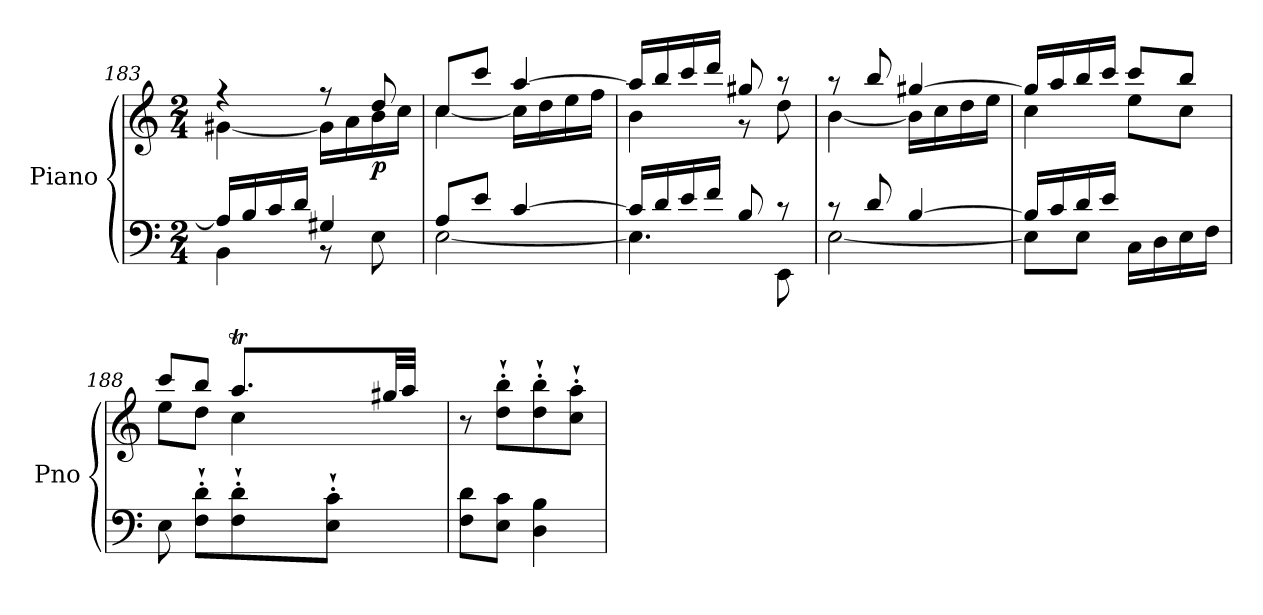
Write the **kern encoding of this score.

**kern	**kern	**dynam
*part1	*part1	*part1
*staff2	*staff1	*staff1/2
*I"Piano	*	*
*I'Pno	*	*
*clefF4	*clefG2	*
*k[]	*k[]	*
*C:	*C:	*
*M2/4	*M2/4	*
=183	=183	=183
*^	*^	*
16A/LL]	4BB\	4rff	[4g#X\	.
16B/	.	.	.	.
16c/	.	.	.	.
16d/JJ	.	.	.	.
4G#X/	8rBB	8rff	16g#\LL]	.
.	.	.	16a\	.
!	!	!	!	!LO:DY:b
.	8E\	8dd/	16b\	p
.	.	.	16cc\JJ	.
=184	=184	=184	=184	=184
8A/L	[2E\	8cc/L	[4cc\	.
8e/J	.	8ccc/J	.	.
[4c/	.	[4aa/	16cc\LL]	.
.	.	.	16dd\	.
.	.	.	16ee\	.
.	.	.	16ff\JJ	.
=185	=185	=185	=185	=185
16c/LL]	4.E\]	16aa/LL]	4b\	.
16d/	.	16bb/	.	.
16e/	.	16ccc/	.	.
16f/JJ	.	16ddd/JJ	.	.
8B/	.	8gg#X/	8r	.
8rc	8EE\	8raa	8dd\	.
=186	=186	=186	=186	=186
8rc	[2E\	8raa	[4b\	.
8d/	.	8bb/	.	.
[4B/	.	[4gg#X/	16b\LL]	.
.	.	.	16cc\	.
.	.	.	16dd\	.
.	.	.	16ee\JJ	.
!!LO:PB:g=z	!!
=187	=187	=187	=187	=187
16B/LL]	8E\L]	16gg#/LL]	4cc\	.
16c/	.	16aa/	.	.
16d/	8E\J	16bb/	.	.
16e/JJ	.	16ccc/JJ	.	.
16C\LL	4ryy	8ccc/L	8ee\L	.
16D\	.	.	.	.
16E\	.	8bb/J	8cc\J	.
16F\JJ	.	.	.	.
*v	*v	*	*	*
=188	=188	=188	=188
*	*	*^	*
8E\	8ccc/L	640%177ryy	8ee\L	.
8F\`' 8d\`'L	8bb/J	.	8dd\J	.
8F\`' 8d\`'	8.aaT/L	.	4cc\	.
*	*	*Xtuplet	*	*
!	!	!LO:N:vis=32	!	!
.	.	640%17bbyy	.	.
!	!	!LO:N:vis=32	!	!
.	.	640%17aayy	.	.
!	!	!LO:N:vis=32	!	!
.	.	640%17bbyy	.	.
!	!	!LO:N:vis=32	!	!
.	.	640%17aayy	.	.
8E\`' 8c\`'J	.	.	.	.
!	!	!LO:N:vis=32	!	!
.	.	640%17bbyy	.	.
!	!	!LO:N:vis=32	!	!
.	.	640%17aayy	.	.
.	.	640%41ryy	.	.
.	32gg#X/LL	.	.	.
.	32aa/JJJ	.	.	.
*	*v	*v	*v	*
=189	=189	=189
8F\ 8d\L	8r	.
8E\ 8c\J	8dd\`' 8bb\`'L	.
4D\ 4B\	8dd\`' 8bb\`'	.
.	8cc\`' 8aa\`'J	.
=	=	=
*-	*-	*-
